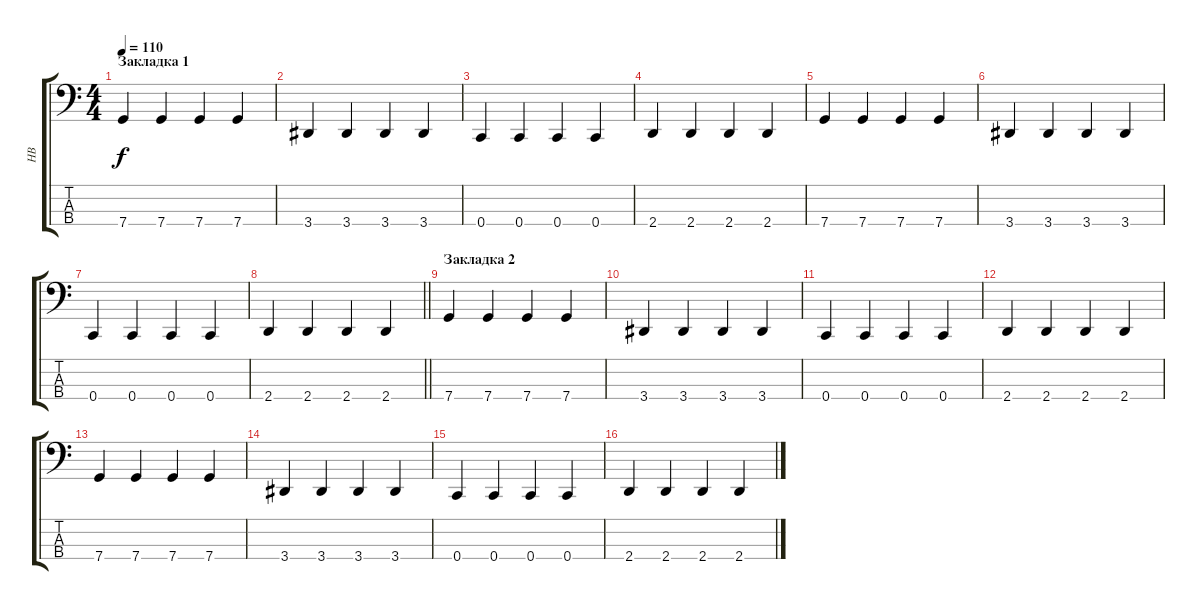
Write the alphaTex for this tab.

\track ("НВ" "НВ") {instrument electricbassfinger}
\staff {score tabs}
\tuning (F2 C2 G1 C1) {hide}
\ts (4 4)
\section ("" "Закладка 1")
\tempo 110
\clef f4
\ks c
7.4.4{dy f} 7.4.4 7.4.4 7.4.4 |
3.4.4 3.4.4 3.4.4 3.4.4 |
0.4.4 0.4.4 0.4.4 0.4.4 |
2.4.4 2.4.4 2.4.4 2.4.4 |
7.4.4 7.4.4 7.4.4 7.4.4 |
3.4.4 3.4.4 3.4.4 3.4.4 |
0.4.4 0.4.4 0.4.4 0.4.4 |
\barLineRight lightlight
2.4.4 2.4.4 2.4.4 2.4.4 |
\section ("" "Закладка 2")
7.4.4 7.4.4 7.4.4 7.4.4 |
3.4.4 3.4.4 3.4.4 3.4.4 |
0.4.4 0.4.4 0.4.4 0.4.4 |
2.4.4 2.4.4 2.4.4 2.4.4 |
7.4.4{volume 0} 7.4.4 7.4.4 7.4.4 |
3.4.4 3.4.4 3.4.4 3.4.4 |
0.4.4 0.4.4 0.4.4 0.4.4 |
2.4.4 2.4.4 2.4.4 2.4.4
